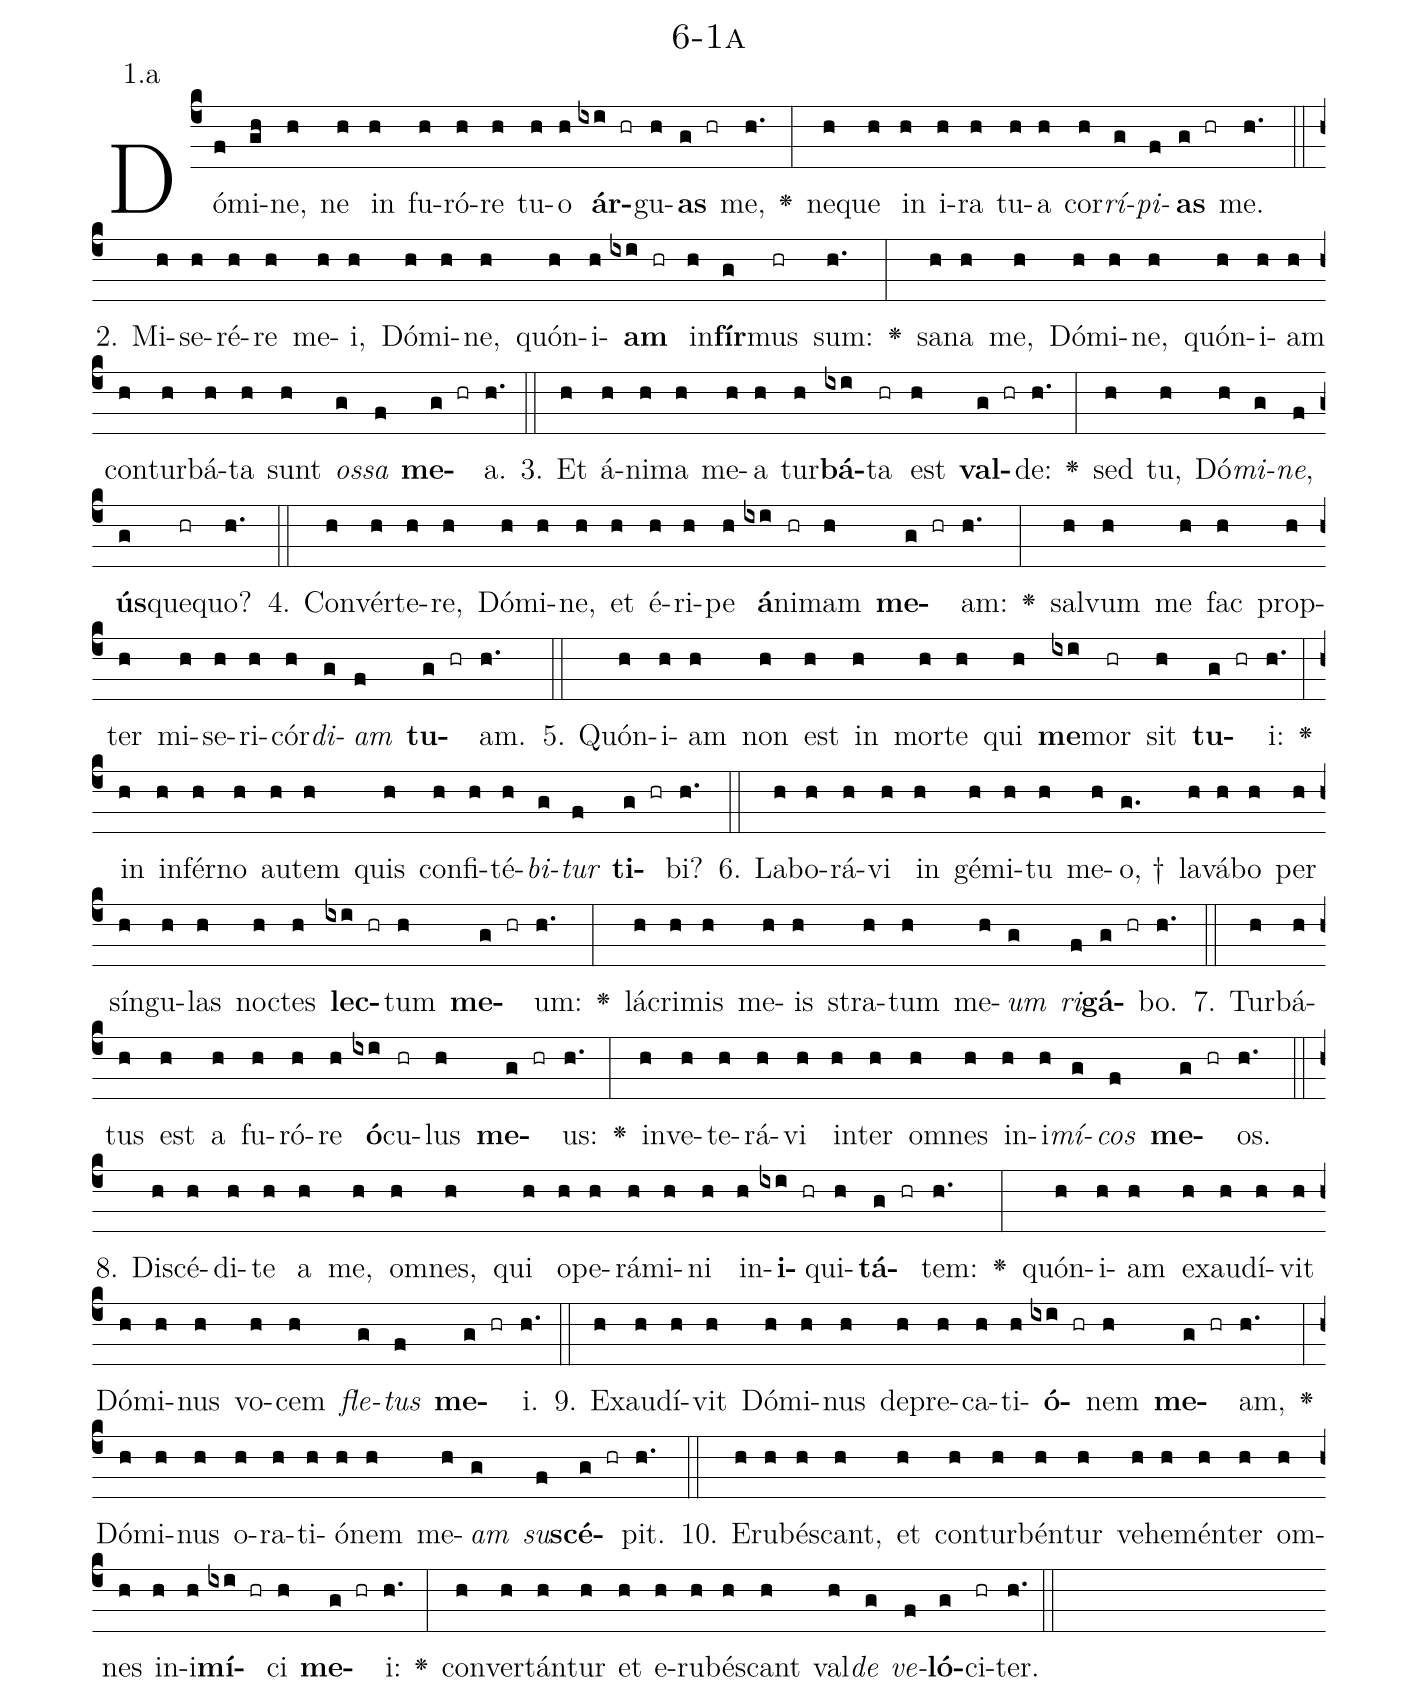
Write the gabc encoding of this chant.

name: 6-1a;
annotation: 1.a;
%%
(c4)Dó(f)mi(gh)ne,(h) ne(h) in(h) fu(h)ró(h)re(h) tu(h)o(h) <b>ár</b>(ixi hr)gu(h)<b>as</b>(g hr) me,(h.) <v>\greheightstar</v>(:) ne(h)que(h) in(h) i(h)ra(h) tu(h)a(h) cor(h)<i>rí</i>(g)<i>pi</i>(f)<b>as</b>(g hr) me.(h.) (::)
2. Mi(h)se(h)ré(h)re(h) me(h)i,(h) Dó(h)mi(h)ne,(h) quón(h)i(h)<b>am</b>(ixi hr) in(h)<b>fír</b>(g)mus(hr) sum:(h.) <v>\greheightstar</v>(:) sa(h)na(h) me,(h) Dó(h)mi(h)ne,(h) quón(h)i(h)am(h) con(h)tur(h)bá(h)ta(h) sunt(h) <i>os</i>(g)<i>sa</i>(f) <b>me</b>(g hr)a.(h.) (::)
3. Et(h) á(h)ni(h)ma(h) me(h)a(h) tur(h)<b>bá</b>(ixi)ta(hr) est(h) <b>val</b>(g hr)de:(h.) <v>\greheightstar</v>(:) sed(h) tu,(h) Dó(h)<i>mi</i>(g)<i>ne</i>,(f) <b>ús</b>(g)que(hr)quo?(h.) (::)
4. Con(h)vér(h)te(h)re,(h) Dó(h)mi(h)ne,(h) et(h) é(h)ri(h)pe(h) <b>á</b>(ixi)ni(hr)mam(h) <b>me</b>(g hr)am:(h.) <v>\greheightstar</v>(:) sal(h)vum(h) me(h) fac(h) prop(h)ter(h) mi(h)se(h)ri(h)cór(h)<i>di</i>(g)<i>am</i>(f) <b>tu</b>(g hr)am.(h.) (::)
5. Quón(h)i(h)am(h) non(h) est(h) in(h) mor(h)te(h) qui(h) <b>me</b>(ixi)mor(hr) sit(h) <b>tu</b>(g hr)i:(h.) <v>\greheightstar</v>(:) in(h) in(h)fér(h)no(h) au(h)tem(h) quis(h) con(h)fi(h)té(h)<i>bi</i>(g)<i>tur</i>(f) <b>ti</b>(g hr)bi?(h.) (::)
6. La(h)bo(h)rá(h)vi(h) in(h) gé(h)mi(h)tu(h) me(h)o, †(g.) la(h)vá(h)bo(h) per(h) sín(h)gu(h)las(h) noc(h)tes(h) <b>lec</b>(ixi hr)tum(h) <b>me</b>(g hr)um:(h.) <v>\greheightstar</v>(:) lá(h)cri(h)mis(h) me(h)is(h) stra(h)tum(h) me(h)<i>um</i>(g) <i>ri</i>(f)<b>gá</b>(g hr)bo.(h.) (::)
7. Tur(h)bá(h)tus(h) est(h) a(h) fu(h)ró(h)re(h) <b>ó</b>(ixi)cu(hr)lus(h) <b>me</b>(g hr)us:(h.) <v>\greheightstar</v>(:) in(h)ve(h)te(h)rá(h)vi(h) in(h)ter(h) om(h)nes(h) in(h)i(h)<i>mí</i>(g)<i>cos</i>(f) <b>me</b>(g hr)os.(h.) (::)
8. Di(h)scé(h)di(h)te(h) a(h) me,(h) om(h)nes,(h) qui(h) o(h)pe(h)rá(h)mi(h)ni(h) in(h)<b>i</b>(ixi hr)qui(h)<b>tá</b>(g hr)tem:(h.) <v>\greheightstar</v>(:) quón(h)i(h)am(h) ex(h)au(h)dí(h)vit(h) Dó(h)mi(h)nus(h) vo(h)cem(h) <i>fle</i>(g)<i>tus</i>(f) <b>me</b>(g hr)i.(h.) (::)
9. Ex(h)au(h)dí(h)vit(h) Dó(h)mi(h)nus(h) de(h)pre(h)ca(h)ti(h)<b>ó</b>(ixi hr)nem(h) <b>me</b>(g hr)am,(h.) <v>\greheightstar</v>(:) Dó(h)mi(h)nus(h) o(h)ra(h)ti(h)ó(h)nem(h) me(h)<i>am</i>(g) <i>su</i>(f)<b>scé</b>(g hr)pit.(h.) (::)
10. E(h)ru(h)bés(h)cant,(h) et(h) con(h)tur(h)bén(h)tur(h) ve(h)he(h)mén(h)ter(h) om(h)nes(h) in(h)i(h)<b>mí</b>(ixi hr)ci(h) <b>me</b>(g hr)i:(h.) <v>\greheightstar</v>(:) con(h)ver(h)tán(h)tur(h) et(h) e(h)ru(h)bés(h)cant(h) val(h)<i>de</i>(g) <i>ve</i>(f)<b>ló</b>(g)ci(hr)ter.(h.) (::)
